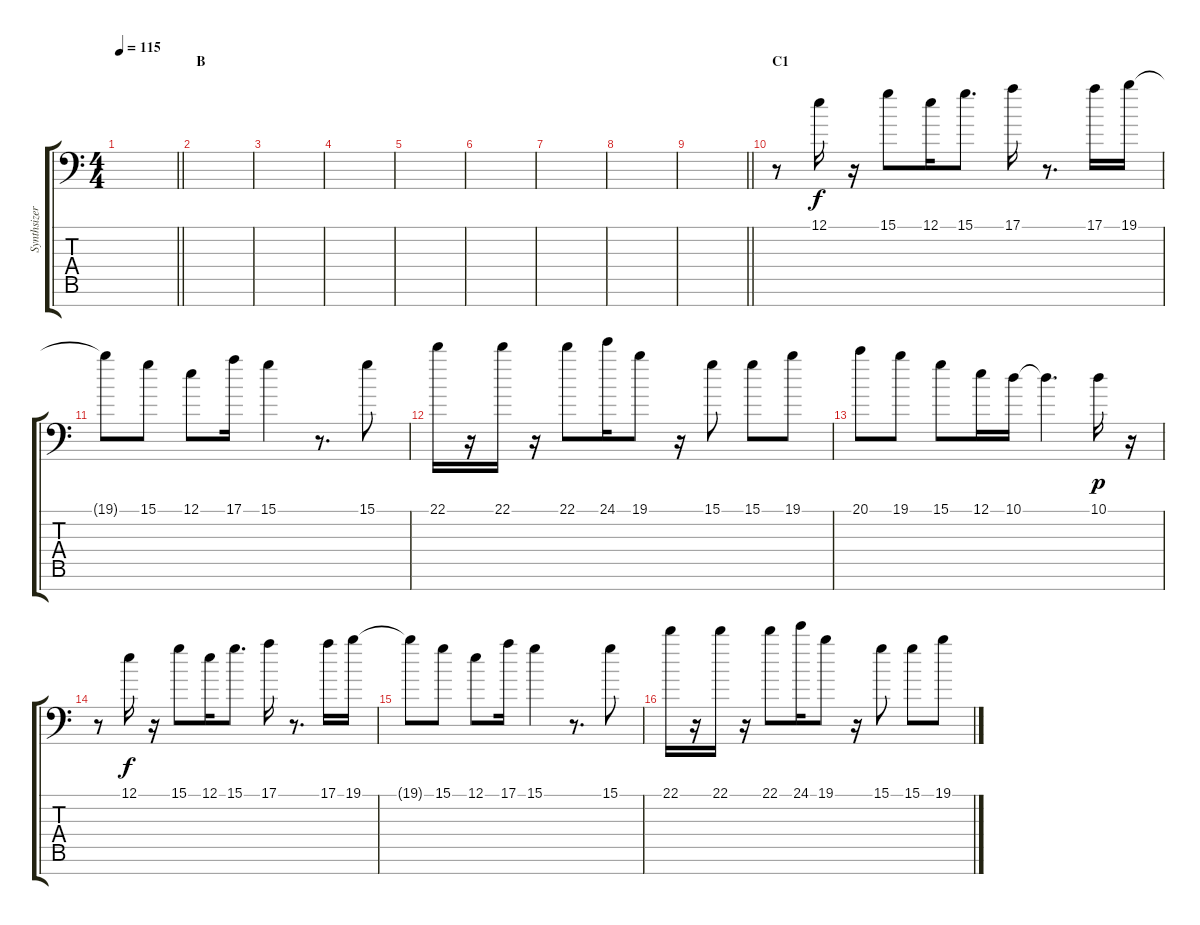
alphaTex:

\track ("Synthsizer" "Synthsizer") {instrument lead2sawtooth}
\staff {score tabs}
\tuning (E4 B3 G3 D3 A2 E2 C-1) {hide}
\ts (4 4)
\tempo 115
\clef f4
\barLineRight lightlight
\ks c
|
\section ("" "B")
|
|
|
|
|
|
|
\barLineRight lightlight
|
\section ("" "C1")
r.8 12.1.16 r.16 15.1.8 12.1.16 15.1.8{d} 17.1.16 r.8{d} 17.1.16 19.1.16 |
19.1{t}.8 15.1.8 12.1.8 17.1.16 15.1.4 r.8{d} 15.1.8 |
22.1.16 r.16 22.1.16 r.16 22.1.8 24.1.16 19.1.8 r.16 15.1.8 15.1.8 19.1.8 |
20.1.8 19.1.8 15.1.8 12.1.16 10.1.16 10.1{t}.4{d} 10.1.16{dy p} r.16 |
r.8 12.1.16{dy f} r.16 15.1.8 12.1.16 15.1.8{d} 17.1.16 r.8{d} 17.1.16 19.1.16 |
19.1{t}.8 15.1.8 12.1.8 17.1.16 15.1.4 r.8{d} 15.1.8 |
22.1.16 r.16 22.1.16 r.16 22.1.8 24.1.16 19.1.8 r.16 15.1.8 15.1.8 19.1.8
